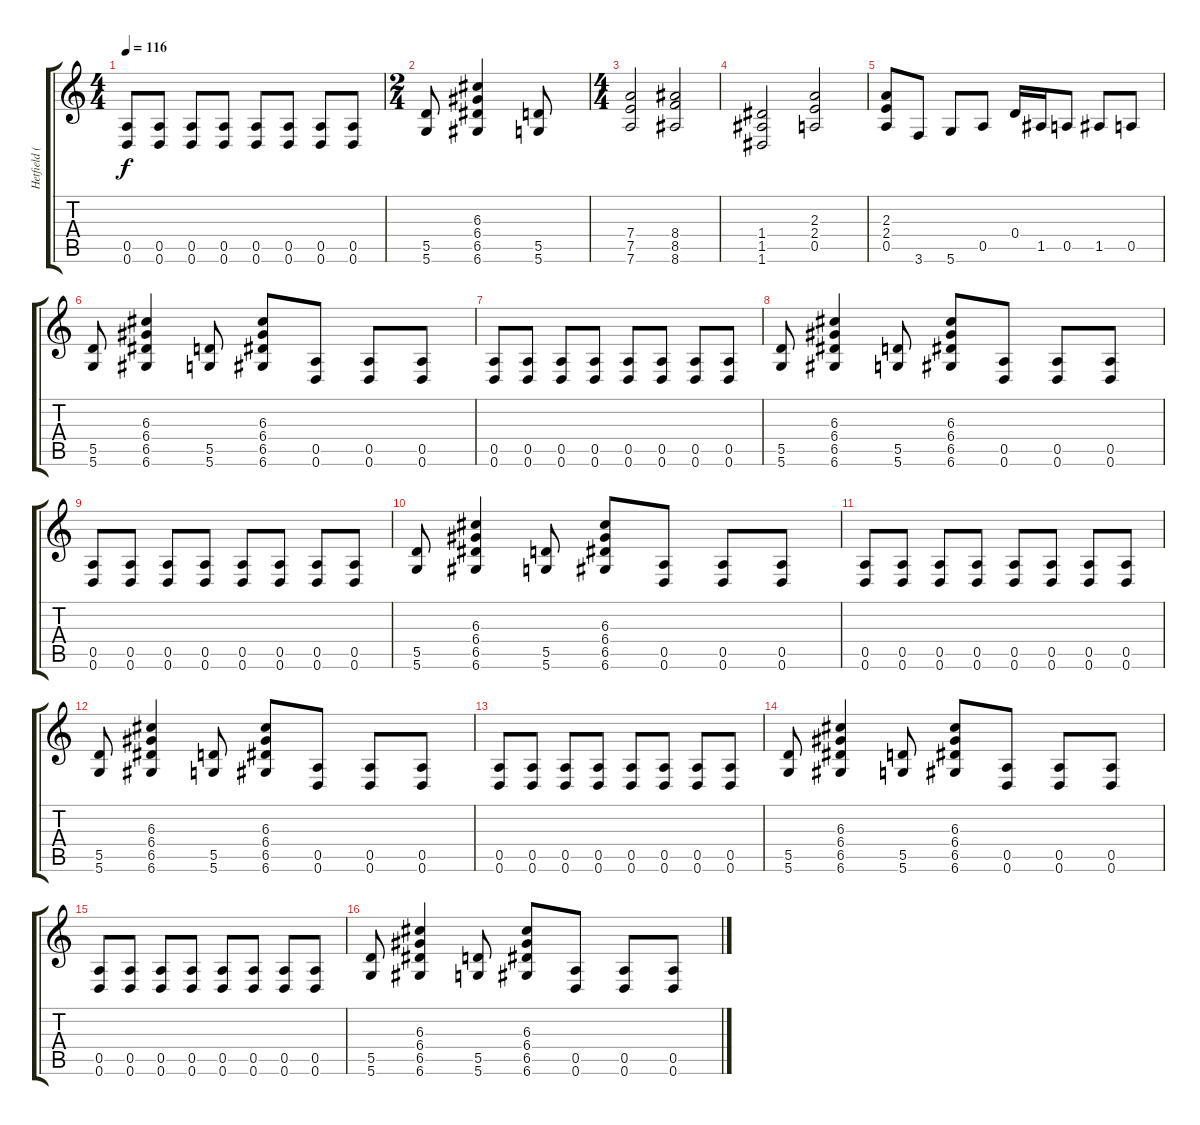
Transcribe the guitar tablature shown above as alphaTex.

\track ("Hetfield (Rhythm)" "Hetfield (") {instrument acousticguitarsteel}
\staff {score tabs}
\tuning (E4 B3 G3 D3 A2 D2) {hide}
\ts (4 4)
\tempo 116
\clef g2
\ks c
(0.5 0.6).8{dy f} (0.5 0.6).8 (0.5 0.6).8 (0.5 0.6).8 (0.5 0.6).8 (0.5 0.6).8 (0.5 0.6).8 (0.5 0.6).8 |
\ts (2 4)
(5.5 5.6).8 (6.3 6.4 6.5 6.6).4 (5.5 5.6).8 |
\ts (4 4)
(7.4 7.5 7.6).2 (8.4 8.5 8.6).2 |
(1.4 1.5 1.6).2 (2.3 2.4 0.5).2 |
(2.3 2.4 0.5).8 3.6.8 5.6.8 0.5.8 0.4.16 1.5.16 0.5.8 1.5.8 0.5.8 |
(5.5 5.6).8 (6.3 6.4 6.5 6.6).4 (5.5 5.6).8 (6.3 6.4 6.5 6.6).8 (0.5 0.6).8 (0.5 0.6).8 (0.5 0.6).8 |
(0.5 0.6).8 (0.5 0.6).8 (0.5 0.6).8 (0.5 0.6).8 (0.5 0.6).8 (0.5 0.6).8 (0.5 0.6).8 (0.5 0.6).8 |
(5.5 5.6).8 (6.3 6.4 6.5 6.6).4 (5.5 5.6).8 (6.3 6.4 6.5 6.6).8 (0.5 0.6).8 (0.5 0.6).8 (0.5 0.6).8 |
(0.5 0.6).8 (0.5 0.6).8 (0.5 0.6).8 (0.5 0.6).8 (0.5 0.6).8 (0.5 0.6).8 (0.5 0.6).8 (0.5 0.6).8 |
(5.5 5.6).8 (6.3 6.4 6.5 6.6).4 (5.5 5.6).8 (6.3 6.4 6.5 6.6).8 (0.5 0.6).8 (0.5 0.6).8 (0.5 0.6).8 |
(0.5 0.6).8 (0.5 0.6).8 (0.5 0.6).8 (0.5 0.6).8 (0.5 0.6).8 (0.5 0.6).8 (0.5 0.6).8 (0.5 0.6).8 |
(5.5 5.6).8 (6.3 6.4 6.5 6.6).4 (5.5 5.6).8 (6.3 6.4 6.5 6.6).8 (0.5 0.6).8 (0.5 0.6).8 (0.5 0.6).8 |
(0.5 0.6).8 (0.5 0.6).8 (0.5 0.6).8 (0.5 0.6).8 (0.5 0.6).8 (0.5 0.6).8 (0.5 0.6).8 (0.5 0.6).8 |
(5.5 5.6).8 (6.3 6.4 6.5 6.6).4 (5.5 5.6).8 (6.3 6.4 6.5 6.6).8 (0.5 0.6).8 (0.5 0.6).8 (0.5 0.6).8 |
(0.5 0.6).8 (0.5 0.6).8 (0.5 0.6).8 (0.5 0.6).8 (0.5 0.6).8 (0.5 0.6).8 (0.5 0.6).8 (0.5 0.6).8 |
(5.5 5.6).8 (6.3 6.4 6.5 6.6).4 (5.5 5.6).8 (6.3 6.4 6.5 6.6).8 (0.5 0.6).8 (0.5 0.6).8 (0.5 0.6).8
